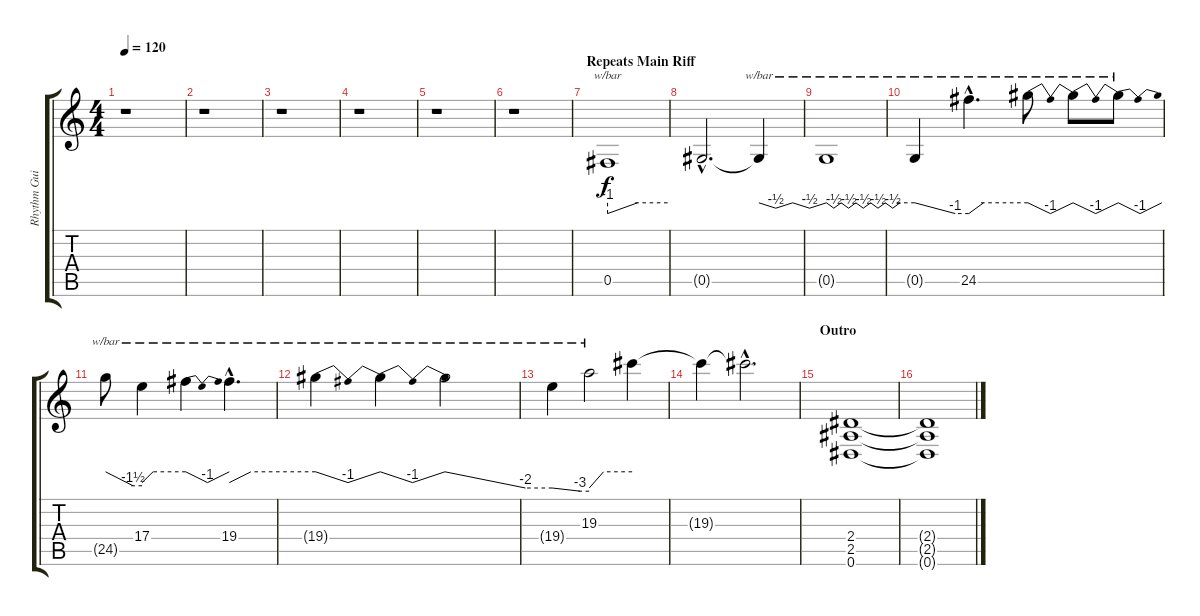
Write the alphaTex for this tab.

\track ("Rhythm Guitar 2" "Rhythm Gui") {instrument distortionguitar}
\staff {score tabs}
\tuning (Eb4 Bb3 Gb3 Db3 Ab2 Eb2) {hide}
\ts (4 4)
\tempo 120
\clef g2
\ks c
r.1{dy f} |
r.1 |
r.1 |
r.1 |
r.1 |
r.1 |
\section ("" "Repeats Main Riff")
0.5.1{tbe (custom default 0 -4 30 0 60 0) volume 14 instrument distortionguitar} |
0.5{hac t}.2{d} 0.5{t}.4{tbe (custom default 0 0 15 -2 30 0 45 -2 60 0)} |
0.5{t}.1{tbe (custom default 0 0 5 -2 10 0 15 -2 20 0 25 -2 30 0 35 -2 40 0 45 -2 50 0 60 0)} |
0.5{t}.4{tbe (custom default 0 0 45 -4 60 -4)} 24.5{hac}.4{d tbe (custom default 0 -4 15 0 60 0)} 24.5{t}.8{tbe (dip default 0 0 30 -4 60 0)} 24.5{t}.8{tbe (dip default 0 0 30 -4 60 0)} 24.5{t}.8{tbe (dip default 0 0 30 -4 60 0)} |
24.5{t}.8{tbe (custom default 0 0 45 -6 60 -6)} 17.4.4{tbe (custom default 0 -4 15 0 60 0)} 17.4{t}.4{tbe (dip default 0 0 30 -4 60 0)} 19.4{hac}.4{d tbe (custom default 0 -4 15 0 60 0)} |
19.4{t}.4{tbe (dip default 0 0 30 -4 60 0)} 19.4{t}.4{tbe (dip default 0 0 30 -4 60 0)} 19.4{t}.2{tbe (custom default 0 0 45 -8 60 -8)} |
19.4{t}.4{tbe (custom default 0 -8 45 -12 60 -12)} 19.3.2{tbe (custom default 0 -8 20 0 60 0)} 19.3{t}.4 |
19.3{t}.4 19.3{hac t}.2{d} |
\section ("" "Outro")
(2.4 2.5 0.6).1 |
(2.4{t} 2.5{t} 0.6{t}).1
